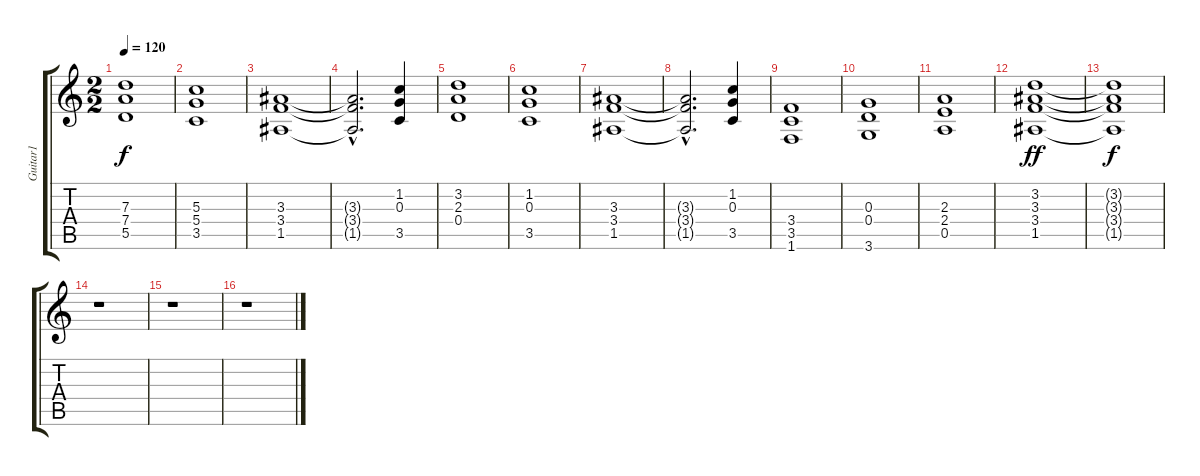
\track ("Guitar1" "Guitar1") {instrument distortionguitar}
\staff {score tabs}
\tuning (E4 B3 G3 D3 A2 E2) {hide}
\ts (2 2)
\tempo 120
\clef g2
\ks c
(7.3 7.4 5.5).1{dy f balance 8} |
(5.3 5.4 3.5).1 |
(3.3 3.4 1.5).1 |
(3.3{hac t} 3.4{hac t} 1.5{hac t}).2{d} (1.2 0.3 3.5).4 |
(3.2 2.3 0.4).1 |
(1.2 0.3 3.5).1 |
(3.3 3.4 1.5).1 |
(3.3{hac t} 3.4{hac t} 1.5{hac t}).2{d} (1.2 0.3 3.5).4 |
(3.4 3.5 1.6).1 |
(0.3 0.4 3.6).1 |
(2.3 2.4 0.5).1 |
(3.2 3.3 3.4 1.5).1{dy ff} |
(3.2{t} 3.3{t} 3.4{t} 1.5{t}).1{dy f} |
r.1 |
r.1 |
r.1
